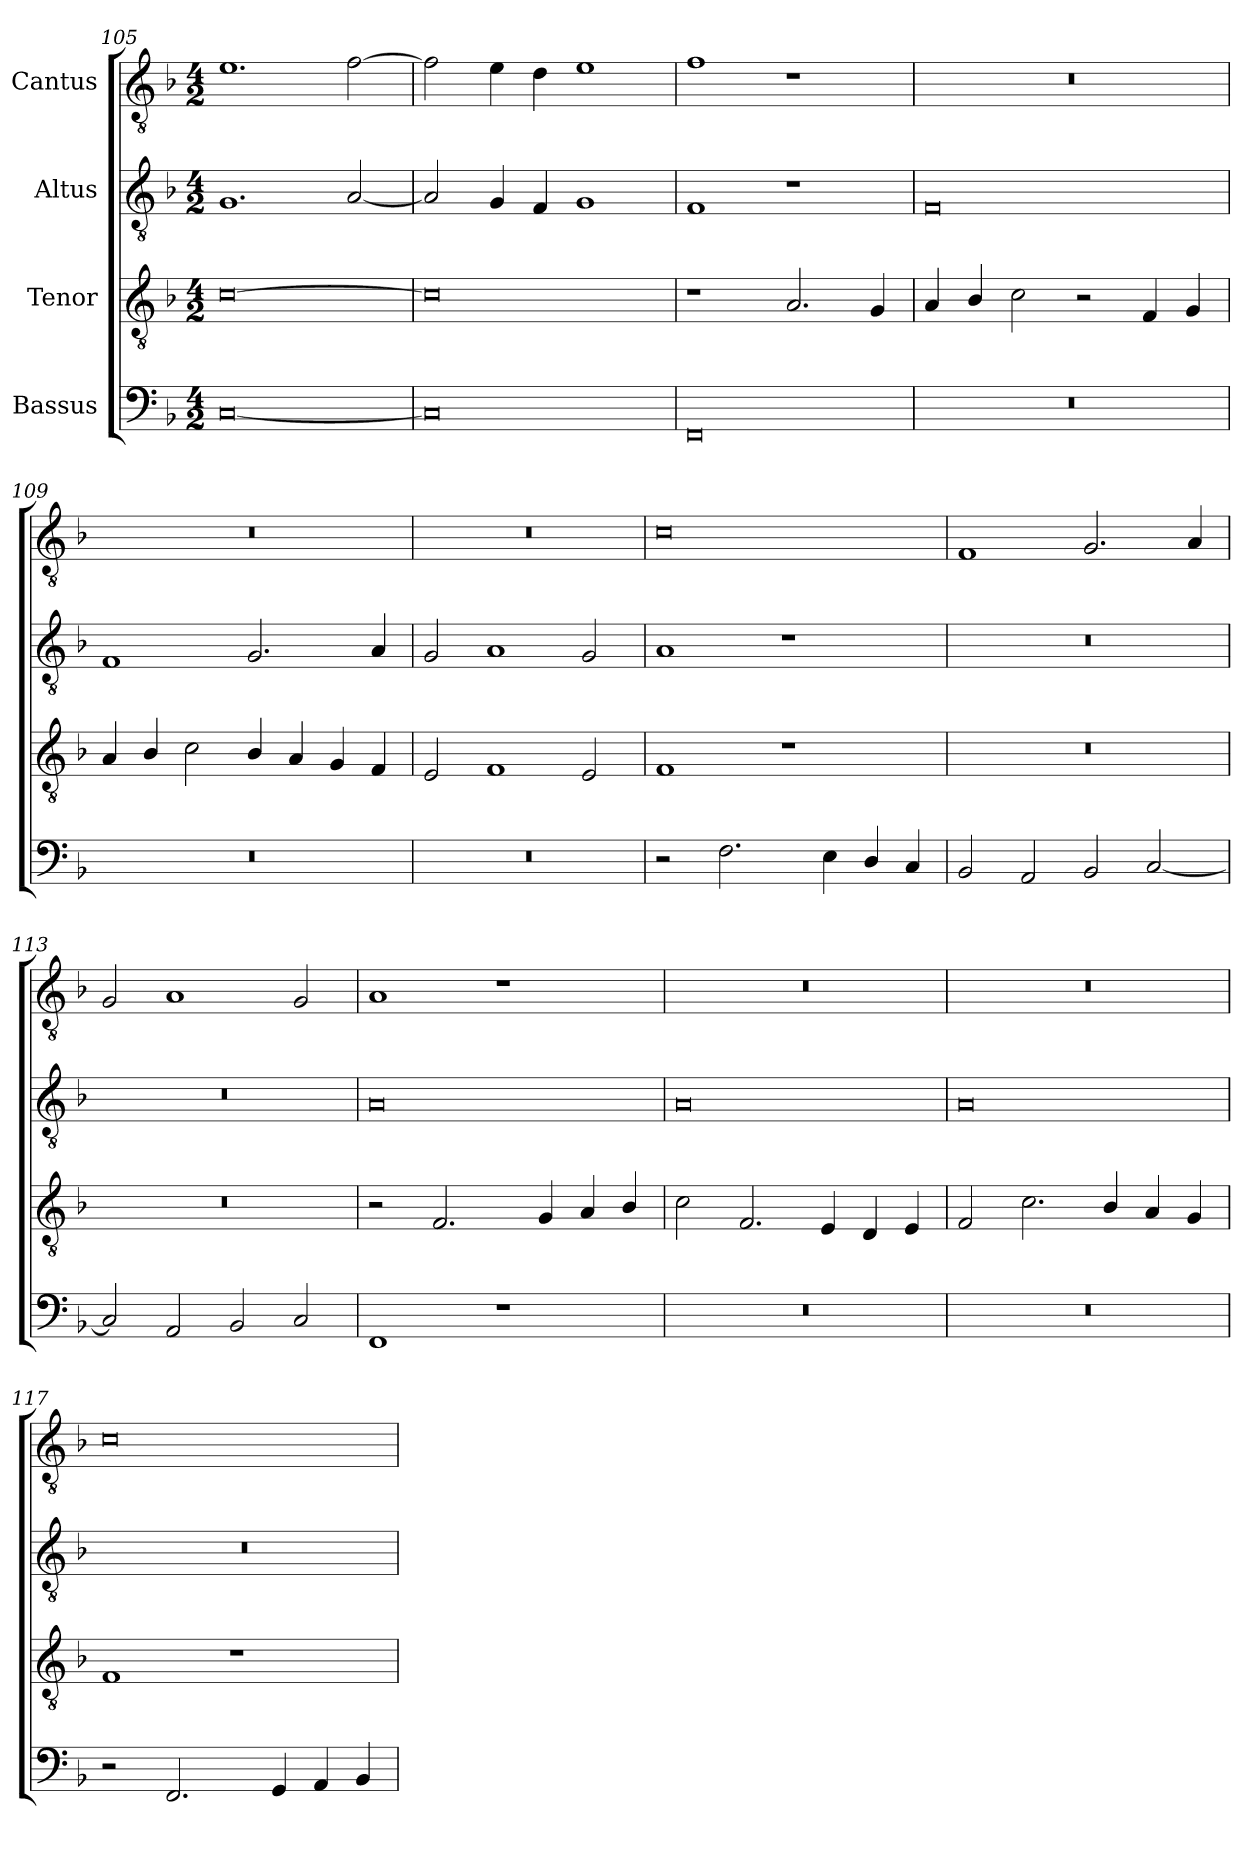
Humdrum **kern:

**kern	**kern	**kern	**kern
*part4	*part3	*part2	*part1
*staff4	*staff3	*staff2	*staff1
*I"Bassus	*I"Tenor	*I"Altus	*I"Cantus
*clefF4	*clefGv2	*clefGv2	*clefGv2
*k[b-]	*k[b-]	*k[b-]	*k[b-]
*M4/2	*M4/2	*M4/2	*M4/2
=105	=105	=105	=105
[0C/	[0c\	1.G/	1.e\
.	.	[2A/	[2f\
=106	=106	=106	=106
0C/]	0c\]	2A/]	2f\]
.	.	4G/	4e\
.	.	4F/	4d\
.	.	1G/	1e\
=107	=107	=107	=107
0FF/	1r	1F/	1f\
.	2.A/	1r	1r
.	4G/	.	.
=108	=108	=108	=108
0r	4A/	0F/	0r
.	4B-/	.	.
.	2c\	.	.
.	2r	.	.
.	4F/	.	.
.	4G/	.	.
=109	=109	=109	=109
0r	4A/	1F/	0r
.	4B-/	.	.
.	2c\	.	.
.	4B-/	2.G/	.
.	4A/	.	.
.	4G/	.	.
.	4F/	4A/	.
=110	=110	=110	=110
0r	2E/	2G/	0r
.	1F/	1A/	.
.	2E/	2G/	.
=111	=111	=111	=111
2r	1F/	1A/	0c\
2.F\	.	.	.
.	1r	1r	.
4E\	.	.	.
4D/	.	.	.
4C/	.	.	.
=112	=112	=112	=112
2BB-/	0r	0r	1F/
2AA/	.	.	.
2BB-/	.	.	2.G/
[2C/	.	.	.
.	.	.	4A/
=113	=113	=113	=113
2C/]	0r	0r	2G/
2AA/	.	.	1A/
2BB-/	.	.	.
2C/	.	.	2G/
=114	=114	=114	=114
1FF/	2r	0A/	1A/
.	2.F/	.	.
1r	.	.	1r
.	4G/	.	.
.	4A/	.	.
.	4B-/	.	.
=115	=115	=115	=115
0r	2c\	0A/	0r
.	2.F/	.	.
.	4E/	.	.
.	4D/	.	.
.	4E/	.	.
=116	=116	=116	=116
0r	2F/	0A/	0r
.	2.c\	.	.
.	4B-/	.	.
.	4A/	.	.
.	4G/	.	.
=117	=117	=117	=117
2r	1F/	0r	0c\
2.FF/	.	.	.
.	1r	.	.
4GG/	.	.	.
4AA/	.	.	.
4BB-/	.	.	.
=	=	=	=
*-	*-	*-	*-
